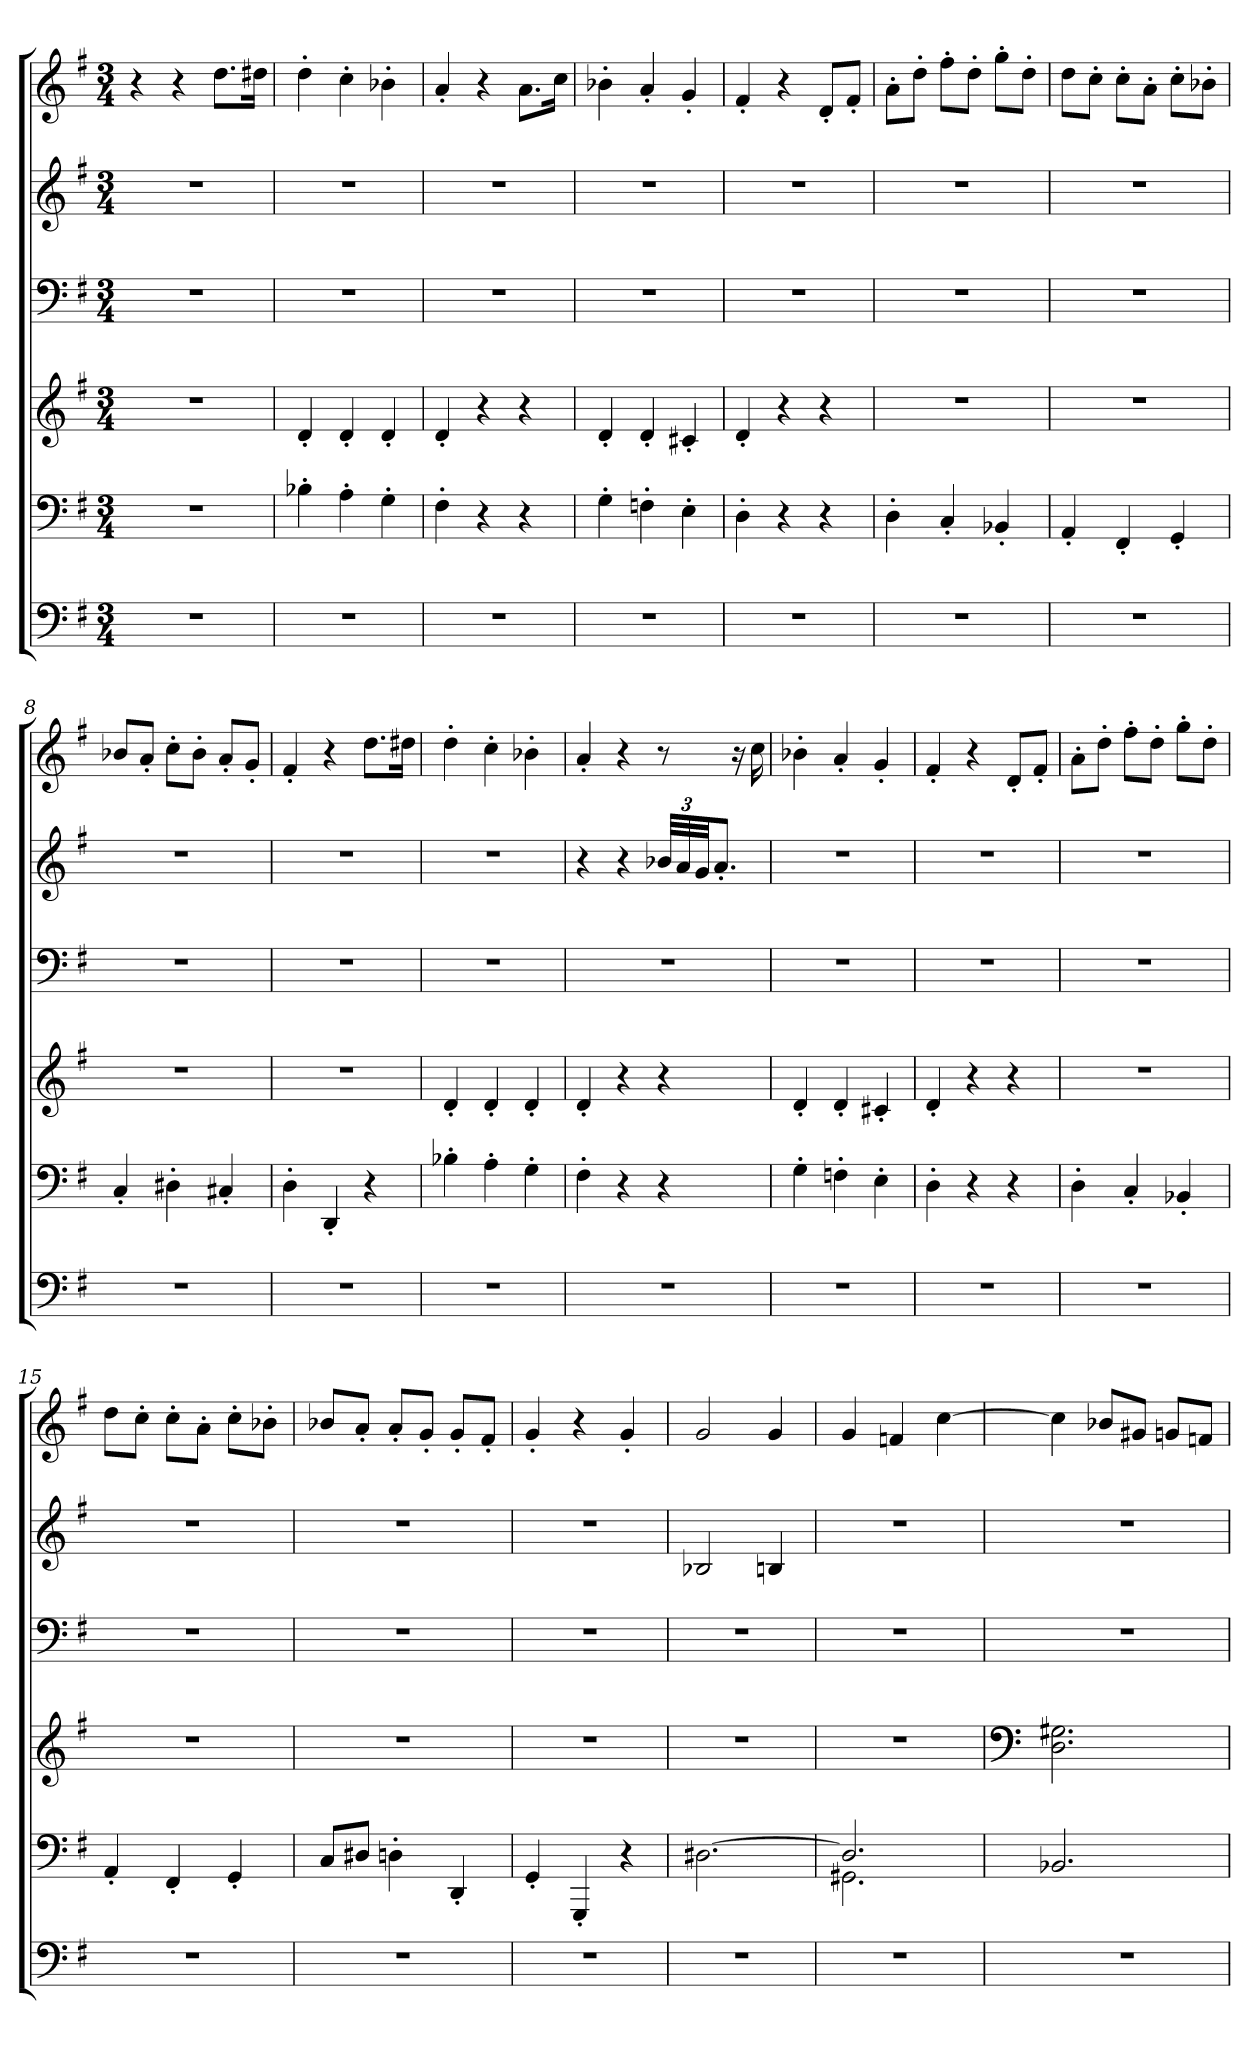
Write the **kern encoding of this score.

**kern	**kern	**kern	**kern	**kern	**kern
*part5	*part5	*part4	*part3	*part2	*part1
*staff6	*staff5	*staff4	*staff3	*staff2	*staff1
*clefF4	*clefF4	*clefG2	*clefF4	*clefG2	*clefG2
*k[f#]	*k[f#]	*k[f#]	*k[f#]	*k[f#]	*k[f#]
*M3/4	*M3/4	*M3/4	*M3/4	*M3/4	*M3/4
*MM100	*MM100	*MM100	*MM100	*MM100	*MM100
=1	=1	=1	=1	=1	=1
2.r	2.r	2.r	2.r	2.r	4r
.	.	.	.	.	4r
*	*	*	*	*	*MM114
.	.	.	.	.	8.dd\L
.	.	.	.	.	16dd#X\Jk
=2	=2	=2	=2	=2	=2
*	*	*	*	*	*MM114
2.r	4B-X'\	4d'/	2.r	2.r	4dd'\
.	4A'\	4d'/	.	.	4cc'\
.	4G'\	4d'/	.	.	4b-X'\
=3	=3	=3	=3	=3	=3
*	*	*	*	*	*MM111
2.r	4F#'\	4d'/	2.r	2.r	4a'/
.	4r	4r	.	.	4r
*	*	*	*	*	*MM114
.	4r	4r	.	.	8.a\L
*	*	*	*	*	*MM112
.	.	.	.	.	16cc\Jk
=4	=4	=4	=4	=4	=4
*	*	*	*	*	*MM114
2.r	4G'\	4d'/	2.r	2.r	4b-X'\
.	4Fn'\	4d'/	.	.	4a'/
.	4E'\	4c#X'/	.	.	4g'/
=5	=5	=5	=5	=5	=5
*	*	*	*	*	*MM111
2.r	4D'\	4d'/	2.r	2.r	4f#'/
.	4r	4r	.	.	4r
.	4r	4r	.	.	8d'/L
.	.	.	.	.	8f#'/J
=6	=6	=6	=6	=6	=6
*	*	*	*	*	*MM114
2.r	4D'\	2.r	2.r	2.r	8a'\L
.	.	.	.	.	8dd'\J
.	4C'/	.	.	.	8ff#'\L
.	.	.	.	.	8dd'\J
.	4BB-X'/	.	.	.	8gg'\L
.	.	.	.	.	8dd'\J
!!LO:LB:g=z
=7	=7	=7	=7	=7	=7
*	*	*	*	*	*MM114
2.r	4AA'/	2.r	2.r	2.r	8dd\L
.	.	.	.	.	8cc'\J
.	4FF#'/	.	.	.	8cc'\L
.	.	.	.	.	8a'\J
.	4GG'/	.	.	.	8cc'\L
.	.	.	.	.	8b-X'\J
=8	=8	=8	=8	=8	=8
*	*	*	*	*	*MM114
2.r	4C'/	2.r	2.r	2.r	8b-X/L
.	.	.	.	.	8a'/J
.	4D#X'\	.	.	.	8cc'\L
.	.	.	.	.	8b-'\J
.	4C#X'/	.	.	.	8a'/L
.	.	.	.	.	8g'/J
=9	=9	=9	=9	=9	=9
*	*	*	*	*	*MM109
2.r	4D'\	2.r	2.r	2.r	4f#'/
.	4DD'/	.	.	.	4r
.	4r	.	.	.	8.dd\L
*	*	*	*	*	*MM112
.	.	.	.	.	16dd#X\Jk
=10	=10	=10	=10	=10	=10
*	*	*	*	*	*MM114
2.r	4B-X'\	4d'/	2.r	2.r	4dd'\
.	4A'\	4d'/	.	.	4cc'\
.	4G'\	4d'/	.	.	4b-X'\
=11	=11	=11	=11	=11	=11
*	*	*	*	*	*MM111
2.r	4F#'\	4d'/	2.r	4r	4a'/
.	4r	4r	.	4r	4r
*	*	*	*	*Xbrackettup	*
*	*	*	*	*	*MM114
.	4r	4r	.	48b-X/LLL	8r
.	.	.	.	48a/	.
.	.	.	.	48g/JJ	.
.	.	.	.	8.a'/J	.
.	.	.	.	.	16r
*	*	*	*	*	*MM112
.	.	.	.	.	16cc\
=12	=12	=12	=12	=12	=12
*	*	*	*	*	*MM114
2.r	4G'\	4d'/	2.r	2.r	4b-X'\
.	4Fn'\	4d'/	.	.	4a'/
.	4E'\	4c#X'/	.	.	4g'/
!!LO:PB:g=z
=13	=13	=13	=13	=13	=13
*	*	*	*	*	*MM111
2.r	4D'\	4d'/	2.r	2.r	4f#'/
.	4r	4r	.	.	4r
*	*	*	*	*	*MM114
.	4r	4r	.	.	8d'/L
.	.	.	.	.	8f#'/J
=14	=14	=14	=14	=14	=14
*	*	*	*	*	*MM114
2.r	4D'\	2.r	2.r	2.r	8a'\L
.	.	.	.	.	8dd'\J
.	4C'/	.	.	.	8ff#'\L
.	.	.	.	.	8dd'\J
.	4BB-X'/	.	.	.	8gg'\L
.	.	.	.	.	8dd'\J
=15	=15	=15	=15	=15	=15
*	*	*	*	*	*MM114
2.r	4AA'/	2.r	2.r	2.r	8dd\L
.	.	.	.	.	8cc'\J
.	4FF#'/	.	.	.	8cc'\L
.	.	.	.	.	8a'\J
.	4GG'/	.	.	.	8cc'\L
.	.	.	.	.	8b-X'\J
=16	=16	=16	=16	=16	=16
*	*	*	*	*	*MM114
2.r	8C/L	2.r	2.r	2.r	8b-X/L
.	8D#X/J	.	.	.	8a'/J
.	4Dn'\	.	.	.	8a'/L
.	.	.	.	.	8g'/J
.	4DD'/	.	.	.	8g'/L
.	.	.	.	.	8f#'/J
=17	=17	=17	=17	=17	=17
*	*	*	*	*	*MM111
2.r	4GG'/	2.r	2.r	2.r	4g'/
*	*	*	*	*	*MM96
.	4GGG'/	.	.	.	4r
*	*	*	*	*	*MM105
.	4r	.	.	.	4g'/
=18	=18	=18	=18	=18	=18
*	*	*	*	*	*MM111
2.r	[2.D#X\	2.r	2.r	2B-X/	2g/
.	.	.	.	4Bn/	4g/
=19	=19	=19	=19	=19	=19
*	*	*	*	*	*MM111
*	*^	*	*	*	*
2.r	2.D#/]	2.GG#X\	2.r	2.r	2.r	4g/
.	.	.	.	.	.	4fn/
.	.	.	.	.	.	[4cc\
*	*v	*v	*	*	*	*
!!LO:LB:g=z
=20	=20	=20	=20	=20	=20
*	*	*clefF4	*	*	*
*	*	*	*	*	*MM111
2.r	2.BB-X/	2.D\ 2.G#X\	2.r	2.r	4cc\]
.	.	.	.	.	8b-X/L
.	.	.	.	.	8g#X/J
.	.	.	.	.	8gn/L
.	.	.	.	.	8fn/J
=	=	=	=	=	=
*-	*-	*-	*-	*-	*-
